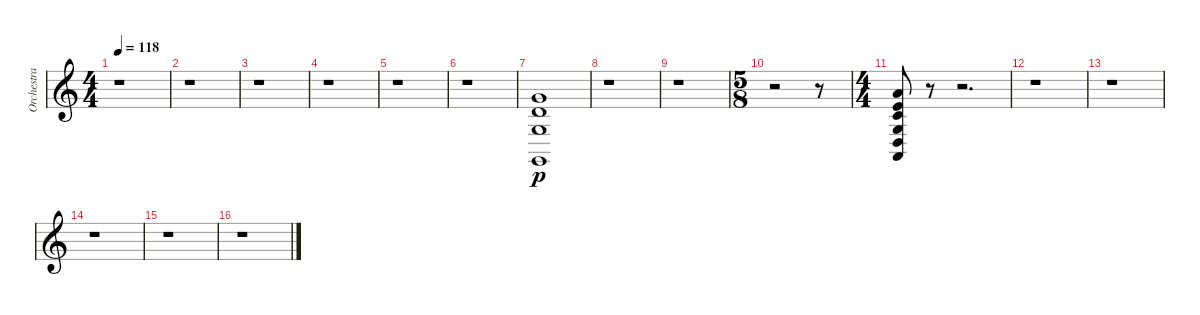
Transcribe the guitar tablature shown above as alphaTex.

\track ("Orchestra Hits" "Orchestra ") {instrument orchestrahit}
\staff {score}
\tuning (E4 B3 G3 D3 A2 E2) {hide}
\ts (4 4)
\tempo 118
\clef g2
\ks c
r.1{dy p} |
r.1 |
r.1 |
r.1 |
r.1 |
r.1 |
(3.1 3.2 5.4 3.6).1 |
r.1 |
r.1 |
\ts (5 8)
r.2 r.8 |
\ts (4 4)
(5.1 5.2 5.3 5.4 5.5 5.6).8 r.8 r.2{d} |
r.1 |
r.1 |
r.1 |
r.1 |
r.1
